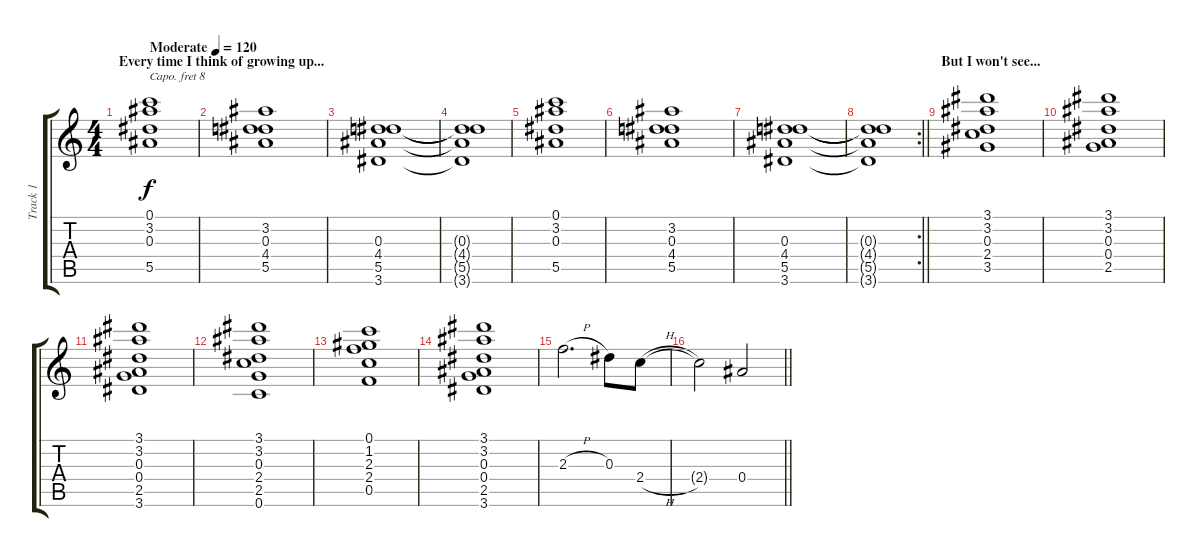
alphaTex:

\track ("Track 1" "Track 1") {instrument acousticguitarsteel}
\staff {score tabs}
\capo 8
\tuning (E4 B3 G3 D3 A2 E2) {hide}
\ts (4 4)
\section ("" "Every time I think of growing up...")
\tempo (120 "Moderate")
\clef g2
\ks c
(0.1 3.2 0.3 5.5).1{dy f instrument acousticguitarsteel} |
(3.2 0.3 4.4 5.5).1 |
(0.3 4.4 5.5 3.6).1 |
(0.3{t} 4.4{t} 5.5{t} 3.6{t}).1 |
(0.1 3.2 0.3 5.5).1 |
(3.2 0.3 4.4 5.5).1 |
(0.3 4.4 5.5 3.6).1 |
\rc 2
\barLineRight lightlight
(0.3{t} 4.4{t} 5.5{t} 3.6{t}).1 |
\section ("" "But I won't see...")
(3.1 3.2 0.3 2.4 3.5).1 |
(3.1 3.2 0.3 0.4 2.5).1 |
(3.1 3.2 0.3 0.4 2.5 3.6).1 |
(3.1 3.2 0.3 2.4 2.5 0.6).1 |
(0.1 1.2 2.3 2.4 0.5).1 |
(3.1 3.2 0.3 0.4 2.5 3.6).1 |
2.3{h}.2{d} 0.3.8 2.4{h}.8 |
\barLineRight lightlight
2.4{t}.2 0.4.2
